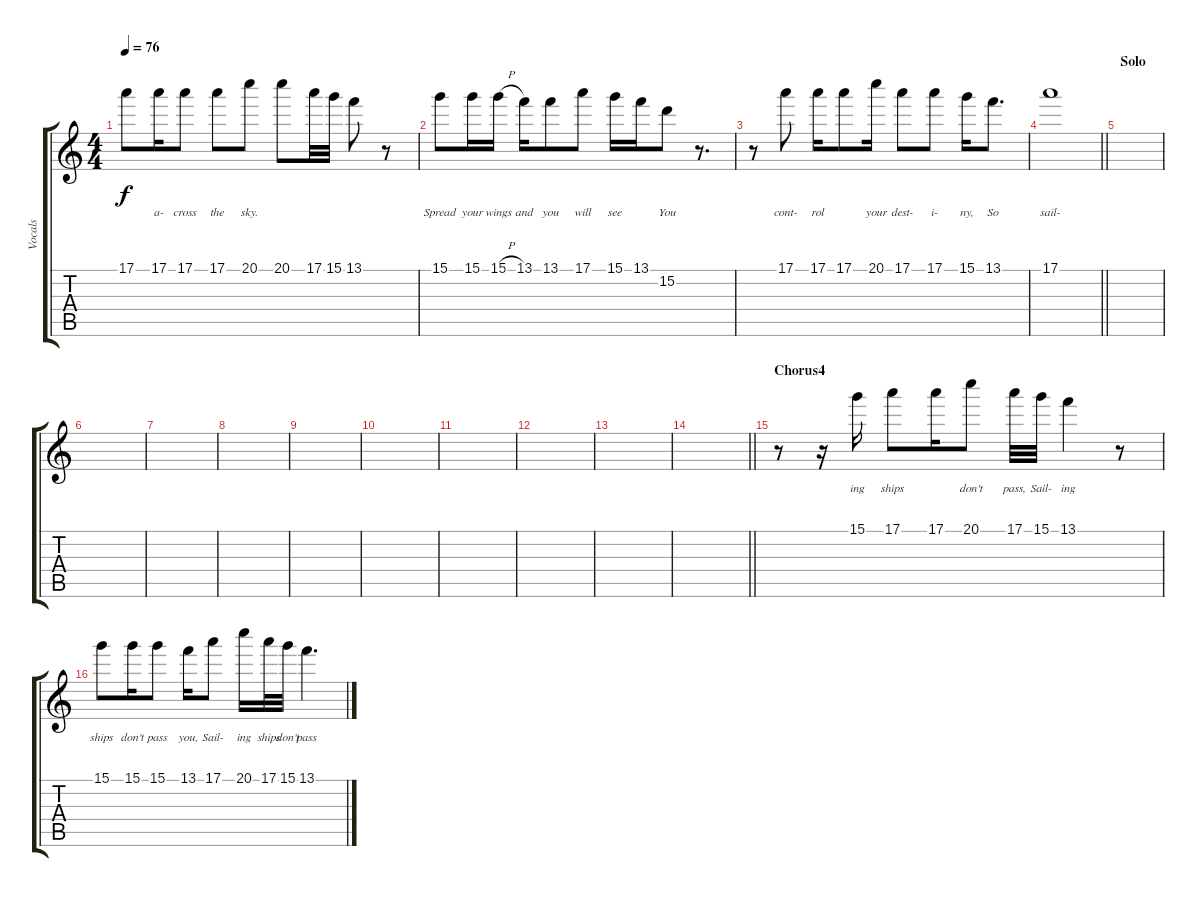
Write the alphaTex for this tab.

\track ("Vocals" "Vocals") {instrument contrabass}
\staff {score tabs}
\tuning (E4 B3 G3 D3 A2 E2) {hide}
\ts (4 4)
\tempo 76
\clef g2
\ks c
17.1.8{lyrics (0 "") lyrics (1 "") lyrics (2 "") lyrics (3 "") lyrics (4 "") dy f} 17.1.16{lyrics (0 "a-") lyrics (1 "") lyrics (2 "") lyrics (3 "") lyrics (4 "")} 17.1.8{lyrics (0 "cross") lyrics (1 "") lyrics (2 "") lyrics (3 "") lyrics (4 "")} 17.1.8{lyrics (0 "the") lyrics (1 "") lyrics (2 "") lyrics (3 "") lyrics (4 "")} 20.1.8{lyrics (0 "sky.") lyrics (1 "") lyrics (2 "") lyrics (3 "") lyrics (4 "")} 20.1.8{lyrics (0 "") lyrics (1 "") lyrics (2 "") lyrics (3 "") lyrics (4 "")} 17.1.32{lyrics (0 "") lyrics (1 "") lyrics (2 "") lyrics (3 "") lyrics (4 "")} 15.1.32{lyrics (0 "") lyrics (1 "") lyrics (2 "") lyrics (3 "") lyrics (4 "")} 13.1.8{lyrics (0 "") lyrics (1 "") lyrics (2 "") lyrics (3 "") lyrics (4 "")} r.8 |
15.1.8{lyrics (0 "Spread") lyrics (1 "") lyrics (2 "") lyrics (3 "") lyrics (4 "")} 15.1.16{lyrics (0 "your") lyrics (1 "") lyrics (2 "") lyrics (3 "") lyrics (4 "")} 15.1{h}.16{lyrics (0 "wings") lyrics (1 "") lyrics (2 "") lyrics (3 "") lyrics (4 "")} 13.1.16{lyrics (0 "and") lyrics (1 "") lyrics (2 "") lyrics (3 "") lyrics (4 "")} 13.1.8{lyrics (0 "you") lyrics (1 "") lyrics (2 "") lyrics (3 "") lyrics (4 "")} 17.1.8{lyrics (0 "will") lyrics (1 "") lyrics (2 "") lyrics (3 "") lyrics (4 "")} 15.1.16{lyrics (0 "see") lyrics (1 "") lyrics (2 "") lyrics (3 "") lyrics (4 "")} 13.1.16{lyrics (0 "") lyrics (1 "") lyrics (2 "") lyrics (3 "") lyrics (4 "")} 15.2.8{lyrics (0 "You") lyrics (1 "") lyrics (2 "") lyrics (3 "") lyrics (4 "")} r.8{d} |
r.8 17.1.8{lyrics (0 "cont-") lyrics (1 "") lyrics (2 "") lyrics (3 "") lyrics (4 "")} 17.1.16{lyrics (0 "rol") lyrics (1 "") lyrics (2 "") lyrics (3 "") lyrics (4 "")} 17.1.8{lyrics (0 "") lyrics (1 "") lyrics (2 "") lyrics (3 "") lyrics (4 "")} 20.1.16{lyrics (0 "your") lyrics (1 "") lyrics (2 "") lyrics (3 "") lyrics (4 "")} 17.1.8{lyrics (0 "dest-") lyrics (1 "") lyrics (2 "") lyrics (3 "") lyrics (4 "")} 17.1.8{lyrics (0 "i-") lyrics (1 "") lyrics (2 "") lyrics (3 "") lyrics (4 "")} 15.1.16{lyrics (0 "ny,") lyrics (1 "") lyrics (2 "") lyrics (3 "") lyrics (4 "")} 13.1.8{d lyrics (0 "So") lyrics (1 "") lyrics (2 "") lyrics (3 "") lyrics (4 "")} |
\barLineRight lightlight
17.1.1{lyrics (0 "sail-") lyrics (1 "") lyrics (2 "") lyrics (3 "") lyrics (4 "")} |
\section ("" "Solo")
|
|
|
|
|
|
|
|
|
\barLineRight lightlight
|
\section ("" "Chorus4")
r.8 r.16 15.1.16{lyrics (0 "ing") lyrics (1 "") lyrics (2 "") lyrics (3 "") lyrics (4 "")} 17.1.8{lyrics (0 "ships") lyrics (1 "") lyrics (2 "") lyrics (3 "") lyrics (4 "")} 17.1.16{lyrics (0 "") lyrics (1 "") lyrics (2 "") lyrics (3 "") lyrics (4 "")} 20.1.8{lyrics (0 "don't") lyrics (1 "") lyrics (2 "") lyrics (3 "") lyrics (4 "")} 17.1.32{lyrics (0 "pass,") lyrics (1 "") lyrics (2 "") lyrics (3 "") lyrics (4 "")} 15.1.32{lyrics (0 "Sail-") lyrics (1 "") lyrics (2 "") lyrics (3 "") lyrics (4 "")} 13.1.4{lyrics (0 "ing") lyrics (1 "") lyrics (2 "") lyrics (3 "") lyrics (4 "")} r.8 |
15.1.8{lyrics (0 "ships") lyrics (1 "") lyrics (2 "") lyrics (3 "") lyrics (4 "")} 15.1.16{lyrics (0 "don't") lyrics (1 "") lyrics (2 "") lyrics (3 "") lyrics (4 "")} 15.1.8{lyrics (0 "pass") lyrics (1 "") lyrics (2 "") lyrics (3 "") lyrics (4 "")} 13.1.16{lyrics (0 "you,") lyrics (1 "") lyrics (2 "") lyrics (3 "") lyrics (4 "")} 17.1.8{lyrics (0 "Sail-") lyrics (1 "") lyrics (2 "") lyrics (3 "") lyrics (4 "")} 20.1.16{lyrics (0 "ing") lyrics (1 "") lyrics (2 "") lyrics (3 "") lyrics (4 "")} 17.1.32{lyrics (0 "ships") lyrics (1 "") lyrics (2 "") lyrics (3 "") lyrics (4 "")} 15.1.32{lyrics (0 "don't") lyrics (1 "") lyrics (2 "") lyrics (3 "") lyrics (4 "")} 13.1.4{d lyrics (0 "pass") lyrics (1 "") lyrics (2 "") lyrics (3 "") lyrics (4 "")}
